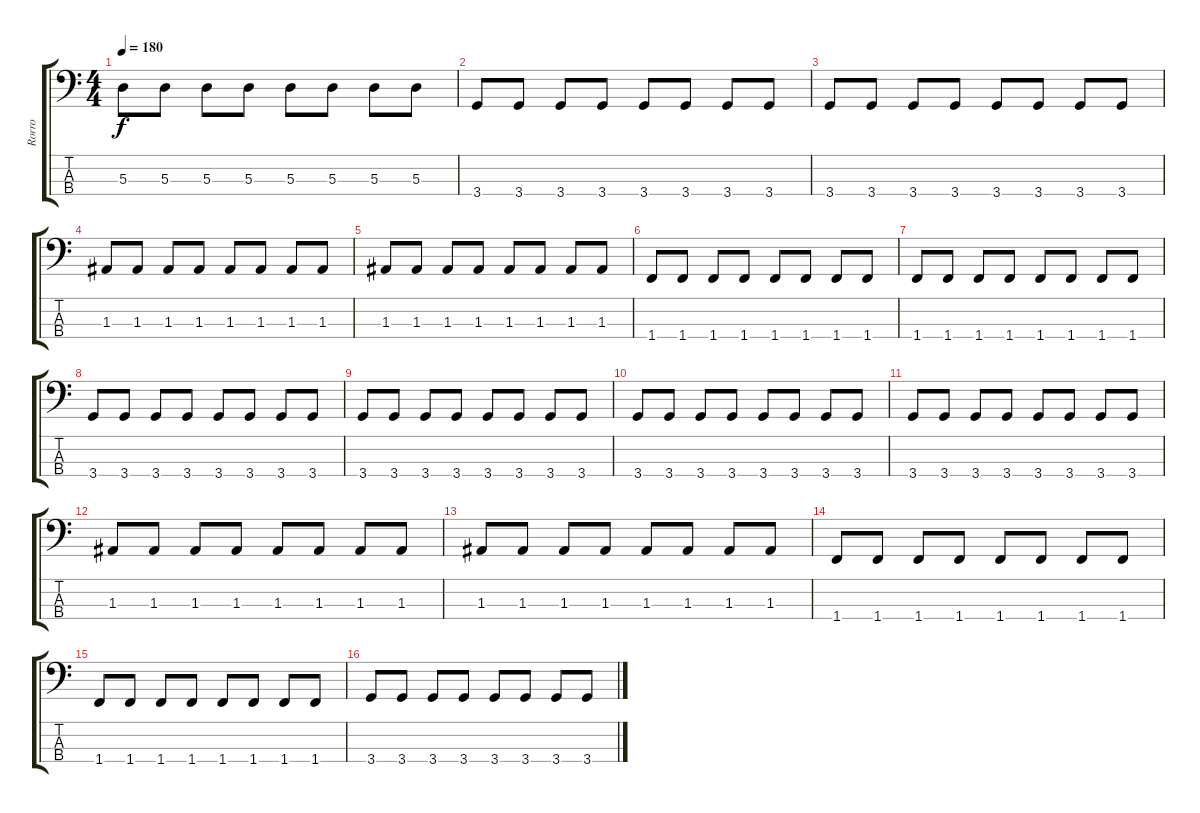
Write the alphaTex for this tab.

\track ("Rorro" "Rorro") {instrument electricbasspick}
\staff {score tabs}
\tuning (G2 D2 A1 E1) {hide}
\ts (4 4)
\tempo 180
\clef f4
\ks c
5.3.8{dy f} 5.3.8 5.3.8 5.3.8 5.3.8 5.3.8 5.3.8 5.3.8 |
3.4.8 3.4.8 3.4.8 3.4.8 3.4.8 3.4.8 3.4.8 3.4.8 |
3.4.8 3.4.8 3.4.8 3.4.8 3.4.8 3.4.8 3.4.8 3.4.8 |
1.3.8 1.3.8 1.3.8 1.3.8 1.3.8 1.3.8 1.3.8 1.3.8 |
1.3.8 1.3.8 1.3.8 1.3.8 1.3.8 1.3.8 1.3.8 1.3.8 |
1.4.8 1.4.8 1.4.8 1.4.8 1.4.8 1.4.8 1.4.8 1.4.8 |
1.4.8 1.4.8 1.4.8 1.4.8 1.4.8 1.4.8 1.4.8 1.4.8 |
3.4.8 3.4.8 3.4.8 3.4.8 3.4.8 3.4.8 3.4.8 3.4.8 |
3.4.8 3.4.8 3.4.8 3.4.8 3.4.8 3.4.8 3.4.8 3.4.8 |
3.4.8 3.4.8 3.4.8 3.4.8 3.4.8 3.4.8 3.4.8 3.4.8 |
3.4.8 3.4.8 3.4.8 3.4.8 3.4.8 3.4.8 3.4.8 3.4.8 |
1.3.8 1.3.8 1.3.8 1.3.8 1.3.8 1.3.8 1.3.8 1.3.8 |
1.3.8 1.3.8 1.3.8 1.3.8 1.3.8 1.3.8 1.3.8 1.3.8 |
1.4.8 1.4.8 1.4.8 1.4.8 1.4.8 1.4.8 1.4.8 1.4.8 |
1.4.8 1.4.8 1.4.8 1.4.8 1.4.8 1.4.8 1.4.8 1.4.8 |
3.4.8 3.4.8 3.4.8 3.4.8 3.4.8 3.4.8 3.4.8 3.4.8
